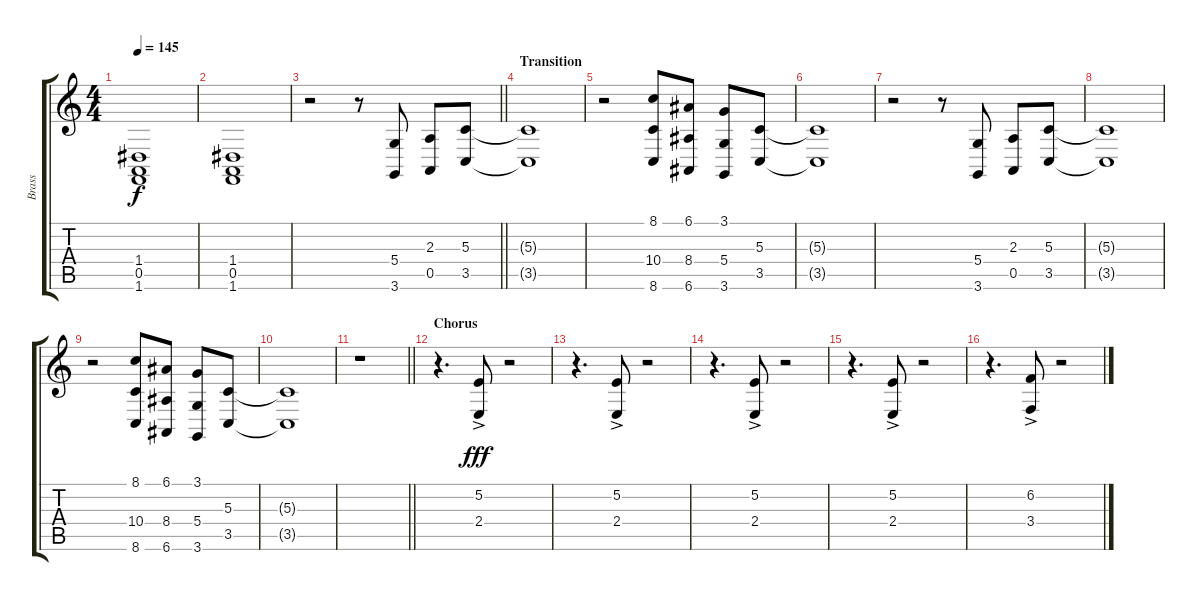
\track ("Brass" "Brass") {instrument brasssection}
\staff {score tabs}
\tuning (E4 B3 G3 D3 A2 E2) {hide}
\ts (4 4)
\tempo 145
\clef g2
\ks c
(1.4{t} 0.5{t} 1.6{t}).1{dy f} |
(1.4 0.5 1.6).1 |
\barLineRight lightlight
r.2 r.8 (5.4 3.6).8 (2.3 0.5).8 (5.3 3.5).8 |
\section ("" "Transition")
(5.3{t} 3.5{t}).1 |
r.2 (8.1 10.4 8.6).8 (6.1 8.4 6.6).8 (3.1 5.4 3.6).8 (5.3 3.5).8 |
(5.3{t} 3.5{t}).1 |
r.2 r.8 (5.4 3.6).8 (2.3 0.5).8 (5.3 3.5).8 |
(5.3{t} 3.5{t}).1 |
r.2 (8.1 10.4 8.6).8 (6.1 8.4 6.6).8 (3.1 5.4 3.6).8 (5.3 3.5).8 |
(5.3{t} 3.5{t}).1 |
\barLineRight lightlight
r.1 |
\section ("" "Chorus")
r.4{d} (5.2{ac} 2.4{ac}).8{dy fff} r.2 |
r.4{d} (5.2{ac} 2.4{ac}).8 r.2 |
r.4{d} (5.2{ac} 2.4{ac}).8 r.2 |
r.4{d} (5.2{ac} 2.4{ac}).8 r.2 |
r.4{d} (6.2{ac} 3.4{ac}).8 r.2
